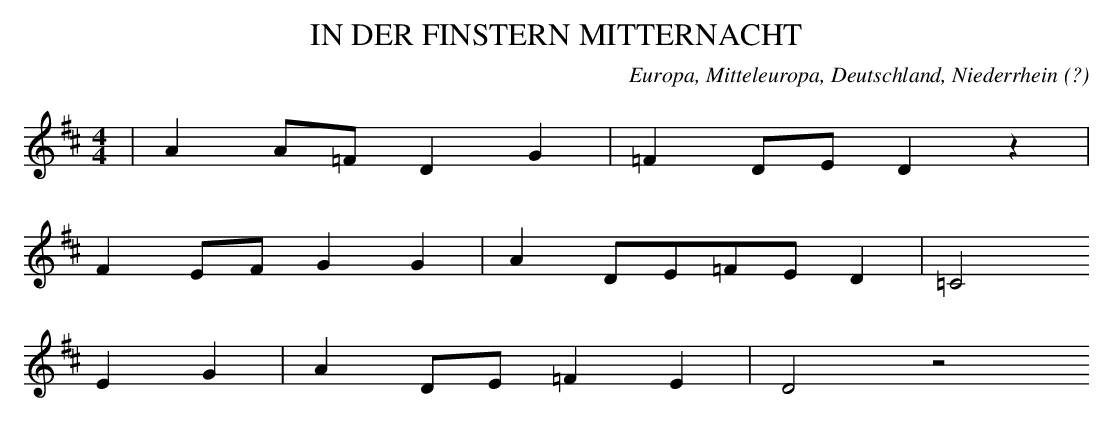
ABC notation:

X:1
T: IN DER FINSTERN MITTERNACHT
O: Europa, Mitteleuropa, Deutschland, Niederrhein (?)
M: 4/4
L: 1/8
K: D
 | A2A=FD2G2 | =F2DED2z2 |
F2EFG2G2 | A2DE=FED2 | =C4
E2G2 | A2DE=F2E2 | D4z4
